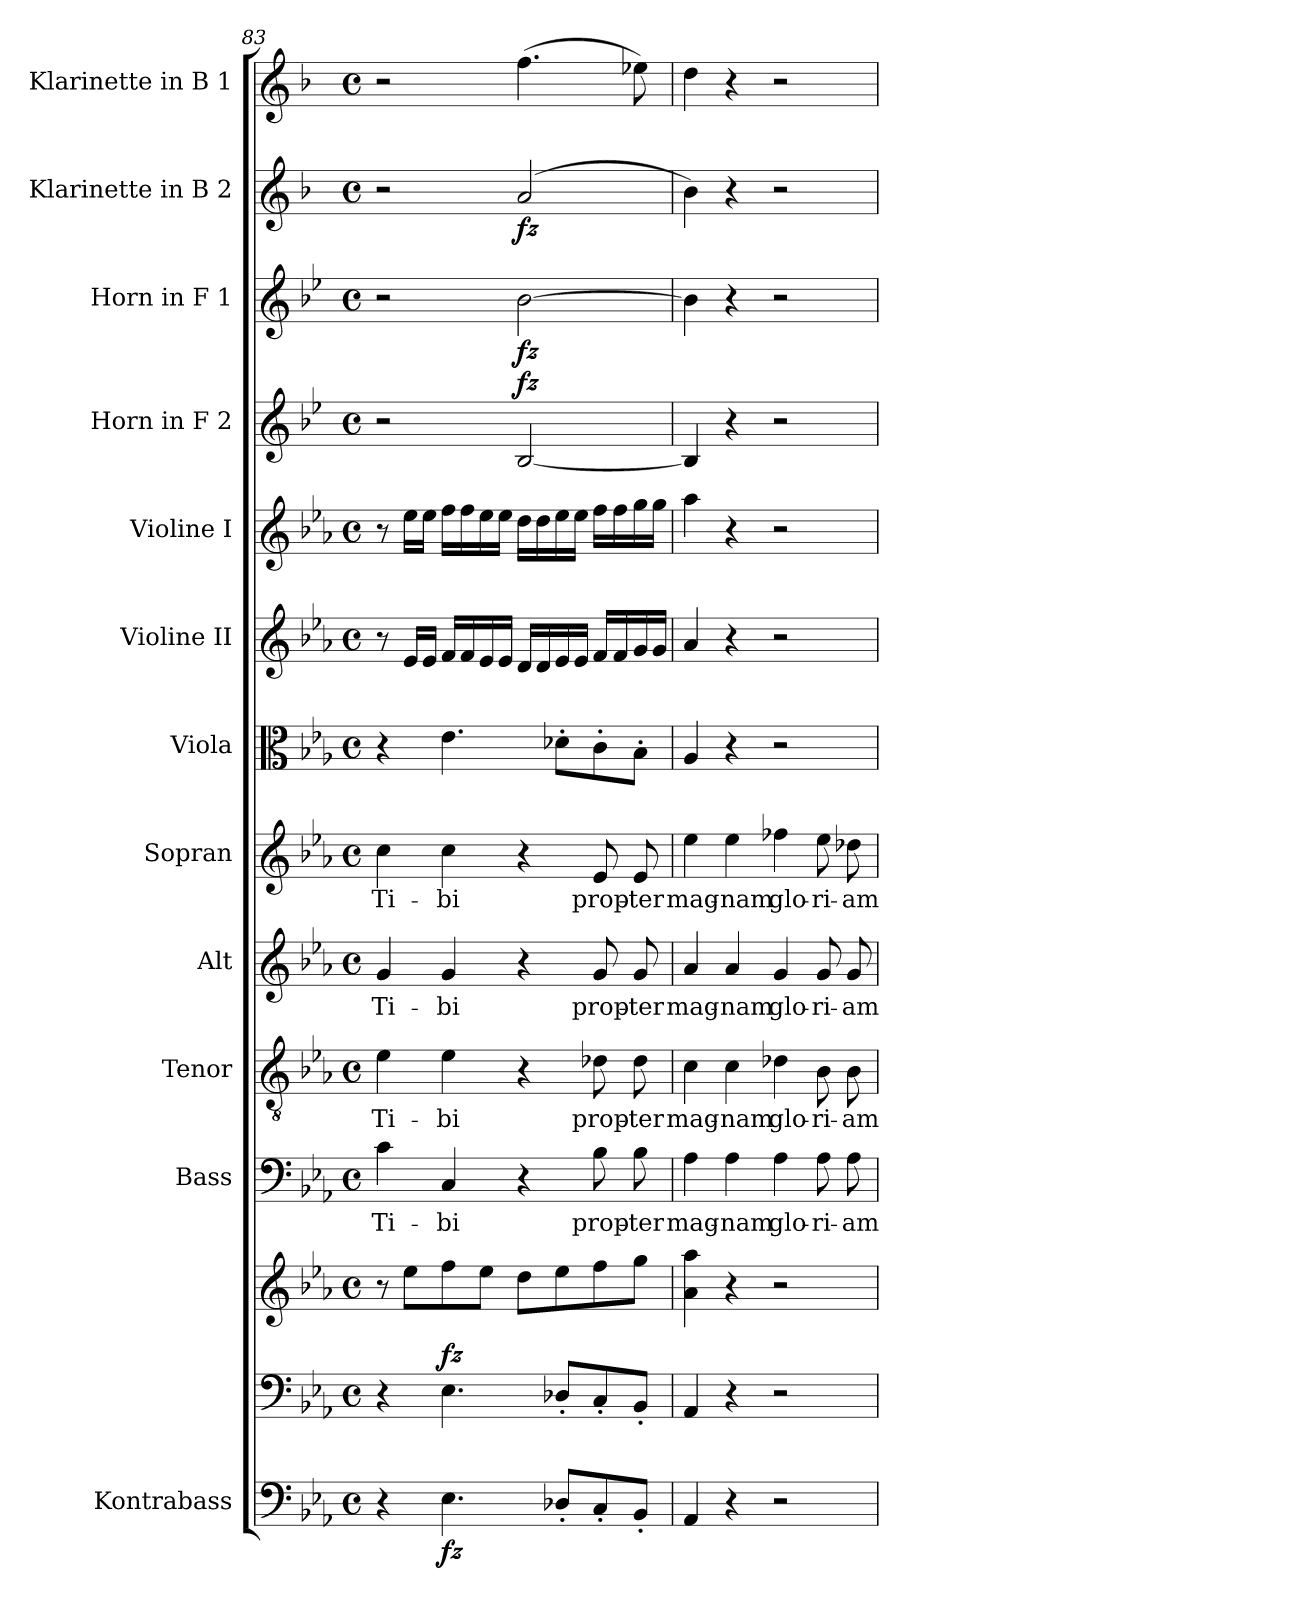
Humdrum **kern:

**kern	**dynam	**kern	**kern	**dynam	**kern	**text	**kern	**text	**kern	**text	**kern	**text	**kern	**kern	**kern	**kern	**dynam	**kern	**dynam	**kern	**dynam	**kern
*part13	*part13	*part12	*part12	*part12	*part11	*part11	*part10	*part10	*part9	*part9	*part8	*part8	*part7	*part6	*part5	*part4	*part4	*part3	*part3	*part2	*part2	*part1
*staff14	*staff14	*staff13	*staff12	*staff12/13	*staff11	*staff11	*staff10	*staff10	*staff9	*staff9	*staff8	*staff8	*staff7	*staff6	*staff5	*staff4	*staff4	*staff3	*staff3	*staff2	*staff2	*staff1
*I"Kontrabass	*	*	*	*	*I"Bass	*	*I"Tenor	*	*I"Alt	*	*I"Sopran	*	*I"Viola	*I"Violine II	*I"Violine I	*I"Horn in F 2	*	*I"Horn in F 1	*	*I"Klarinette in B 2	*	*I"Klarinette in B 1
*I'Kb.	*	*	*	*	*I'B	*	*I'T	*	*I'A	*	*I'S	*	*I'Vla.	*I'Vl. II	*I'Vl. I	*I'Hrn. 2	*	*I'Hrn. 1	*	*	*	*
*clefF4	*	*clefF4	*clefG2	*	*clefF4	*	*clefGv2	*	*clefG2	*	*clefG2	*	*clefC3	*clefG2	*clefG2	*clefG2	*	*clefG2	*	*clefG2	*	*clefG2
*ITrd7c12	*	*	*	*	*	*	*	*	*	*	*	*	*	*	*	*ITrd4c7	*	*ITrd4c7	*	*ITrd1c2	*	*ITrd1c2
*k[b-e-a-]	*	*k[b-e-a-]	*k[b-e-a-]	*	*k[b-e-a-]	*	*k[b-e-a-]	*	*k[b-e-a-]	*	*k[b-e-a-]	*	*k[b-e-a-]	*k[b-e-a-]	*k[b-e-a-]	*k[b-e-a-]	*	*k[b-e-a-]	*	*k[b-e-a-]	*	*k[b-e-a-]
*E-:	*	*E-:	*E-:	*	*E-:	*	*E-:	*	*E-:	*	*E-:	*	*E-:	*E-:	*E-:	*E-:	*	*E-:	*	*E-:	*	*E-:
*M4/4	*	*M4/4	*M4/4	*	*M4/4	*	*M4/4	*	*M4/4	*	*M4/4	*	*M4/4	*M4/4	*M4/4	*M4/4	*	*M4/4	*	*M4/4	*	*M4/4
*met(c)	*	*met(c)	*met(c)	*	*met(c)	*	*met(c)	*	*met(c)	*	*met(c)	*	*met(c)	*met(c)	*met(c)	*met(c)	*	*met(c)	*	*met(c)	*	*met(c)
=83	=83	=83	=83	=83	=83	=83	=83	=83	=83	=83	=83	=83	=83	=83	=83	=83	=83	=83	=83	=83	=83	=83
!	!	!	!	!	!	!LO:LY:b	!	!LO:LY:b	!	!LO:LY:b	!	!LO:LY:b	!	!	!	!	!	!	!	!	!	!
4r	.	4r	8r	.	4c\	Ti-	4e-\	Ti-	4g/	Ti-	4cc\	Ti-	4r	8r	8r	2r	.	2r	.	2r	.	2r
.	.	.	8ee-\L	.	.	.	.	.	.	.	.	.	.	16e-/LL	16ee-\LL	.	.	.	.	.	.	.
.	.	.	.	.	.	.	.	.	.	.	.	.	.	16e-/JJ	16ee-\JJ	.	.	.	.	.	.	.
!	!LO:DY:b	!	!	!LO:DY:a=2	!	!LO:LY:b	!	!LO:LY:b	!	!LO:LY:b	!	!LO:LY:b	!	!	!	!	!	!	!	!	!	!
4.EE-\	fz	4.E-\	8ff\	fz	4C/	-bi	4e-\	-bi	4g/	-bi	4cc\	-bi	4.e-\	16f/LL	16ff\LL	.	.	.	.	.	.	.
.	.	.	.	.	.	.	.	.	.	.	.	.	.	16f/	16ff\	.	.	.	.	.	.	.
.	.	.	8ee-\J	.	.	.	.	.	.	.	.	.	.	16e-/	16ee-\	.	.	.	.	.	.	.
.	.	.	.	.	.	.	.	.	.	.	.	.	.	16e-/JJ	16ee-\JJ	.	.	.	.	.	.	.
!	!	!	!	!	!	!	!	!	!	!	!	!	!	!	!	!	!LO:DY:a	!	!LO:DY:b	!	!LO:DY:b	!
.	.	.	8dd\L	.	4r	.	4r	.	4r	.	4r	.	.	16d/LL	16dd\LL	[2E-/	fz	[2e-\	fz	(2g/	fz	(>4.ee-\
.	.	.	.	.	.	.	.	.	.	.	.	.	.	16d/	16dd\	.	.	.	.	.	.	.
8DD-X'</L	.	8D-X'</L	8ee-\	.	.	.	.	.	.	.	.	.	8d-X'>\L	16e-/	16ee-\	.	.	.	.	.	.	.
.	.	.	.	.	.	.	.	.	.	.	.	.	.	16e-/JJ	16ee-\JJ	.	.	.	.	.	.	.
!	!	!	!	!	!	!LO:LY:b	!	!LO:LY:b	!	!LO:LY:b	!	!LO:LY:b	!	!	!	!	!	!	!	!	!	!
8CC'</	.	8C'</	8ff\	.	8B-\	prop-	8d-X\	prop-	8g/	prop-	8e-/	prop-	8c'>\	16f/LL	16ff\LL	.	.	.	.	.	.	.
.	.	.	.	.	.	.	.	.	.	.	.	.	.	16f/	16ff\	.	.	.	.	.	.	.
!	!	!	!	!	!	!LO:LY:b	!	!LO:LY:b	!	!LO:LY:b	!	!LO:LY:b	!	!	!	!	!	!	!	!	!	!
8BBB-'</J	.	8BB-'</J	8gg\J	.	8B-\	-ter	8d-\	-ter	8g/	-ter	8e-/	-ter	8B-'>\J	16g/	16gg\	.	.	.	.	.	.	8dd-X\)
.	.	.	.	.	.	.	.	.	.	.	.	.	.	16g/JJ	16gg\JJ	.	.	.	.	.	.	.
=84	=84	=84	=84	=84	=84	=84	=84	=84	=84	=84	=84	=84	=84	=84	=84	=84	=84	=84	=84	=84	=84	=84
!	!	!	!	!	!	!LO:LY:b	!	!LO:LY:b	!	!LO:LY:b	!	!LO:LY:b	!	!	!	!	!	!	!	!	!	!
4AAA-/	.	4AA-/	4a-\ 4aa-\	.	4A-\	mag-	4c\	mag-	4a-/	mag-	4ee-\	mag-	4A-/	4a-/	4aa-\	4E-/]	.	4e-\]	.	4a-\)	.	4cc\
!	!	!	!	!	!	!LO:LY:b	!	!LO:LY:b	!	!LO:LY:b	!	!LO:LY:b	!	!	!	!	!	!	!	!	!	!
4r	.	4r	4r	.	4A-\	-nam	4c\	-nam	4a-/	-nam	4ee-\	-nam	4r	4r	4r	4r	.	4r	.	4r	.	4r
!	!	!	!	!	!	!LO:LY:b	!	!LO:LY:b	!	!LO:LY:b	!	!LO:LY:b	!	!	!	!	!	!	!	!	!	!
2r	.	2r	2r	.	4A-\	glo-	4d-X\	glo-	4g/	glo-	4ff-X\	glo-	2r	2r	2r	2r	.	2r	.	2r	.	2r
!	!	!	!	!	!	!LO:LY:b	!	!LO:LY:b	!	!LO:LY:b	!	!LO:LY:b	!	!	!	!	!	!	!	!	!	!
.	.	.	.	.	8A-\	-ri-	8B-\	-ri-	8g/	-ri-	8ee-\	-ri-	.	.	.	.	.	.	.	.	.	.
!	!	!	!	!	!	!LO:LY:b	!	!LO:LY:b	!	!LO:LY:b	!	!LO:LY:b	!	!	!	!	!	!	!	!	!	!
.	.	.	.	.	8A-\	-am	8B-\	-am	8g/	-am	8dd-X\	-am	.	.	.	.	.	.	.	.	.	.
=	=	=	=	=	=	=	=	=	=	=	=	=	=	=	=	=	=	=	=	=	=	=
*-	*-	*-	*-	*-	*-	*-	*-	*-	*-	*-	*-	*-	*-	*-	*-	*-	*-	*-	*-	*-	*-	*-
